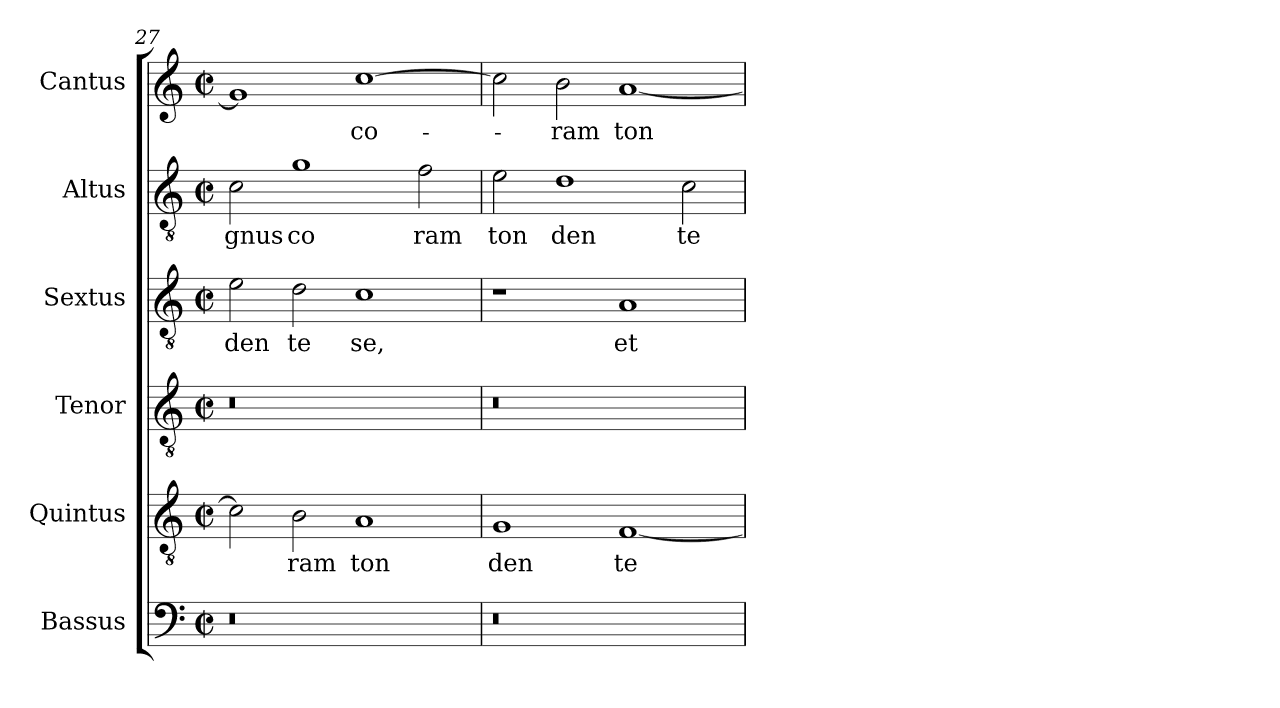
**kern	**kern	**text	**kern	**kern	**text	**kern	**text	**kern	**text
*part6	*part5	*part5	*part4	*part3	*part3	*part2	*part2	*part1	*part1
*staff6	*staff5	*staff5	*staff4	*staff3	*staff3	*staff2	*staff2	*staff1	*staff1
*I"Bassus	*I"Quintus	*	*I"Tenor	*I"Sextus	*	*I"Altus	*	*I"Cantus	*
*clefF4	*clefGv2	*	*clefGv2	*clefGv2	*	*clefGv2	*	*clefG2	*
*M2/2	*M2/2	*	*M2/2	*M2/2	*	*M2/2	*	*M2/2	*
*met(c|)	*met(c|)	*	*met(c|)	*met(c|)	*	*met(c|)	*	*met(c|)	*
=27	=27	=27	=27	=27	=27	=27	=27	=27	=27
!	!	!	!	!	!LO:LY:b:cj	!	!LO:LY:b:cj	!	!
0r	2c\]	.	0r	2e\	den	2c\	gnus	1g]	.
!	!	!LO:LY:b:cj	!	!	!LO:LY:b:cj	!	!LO:LY:b:cj	!	!
.	2B\	ram	.	2d\	te	1g	co	.	.
!	!	!LO:LY:b:cj	!	!	!LO:LY:b:cj	!	!	!	!LO:LY:b:cj
.	1A	ton	.	1c	se,	.	.	[>1cc	co-
!	!	!	!	!	!	!	!LO:LY:b:cj	!	!
.	.	.	.	.	.	2f\	ram	.	.
=28	=28	=28	=28	=28	=28	=28	=28	=28	=28
!	!	!LO:LY:b:cj	!	!	!	!	!LO:LY:b:cj	!	!
0r	1G	den	0r	1r	.	2e\	ton	2cc\]	.
!	!	!	!	!	!	!	!LO:LY:b:cj	!	!LO:LY:b:cj
.	.	.	.	.	.	1d	den	2b\	-ram
!	!	!LO:LY:b:cj	!	!	!LO:LY:b:cj	!	!	!	!LO:LY:b:cj
.	[>1F	te	.	1A	et	.	.	[>1a	ton-
!	!	!	!	!	!	!	!LO:LY:b:cj	!	!
.	.	.	.	.	.	2c\	te	.	.
=	=	=	=	=	=	=	=	=	=
*-	*-	*-	*-	*-	*-	*-	*-	*-	*-
